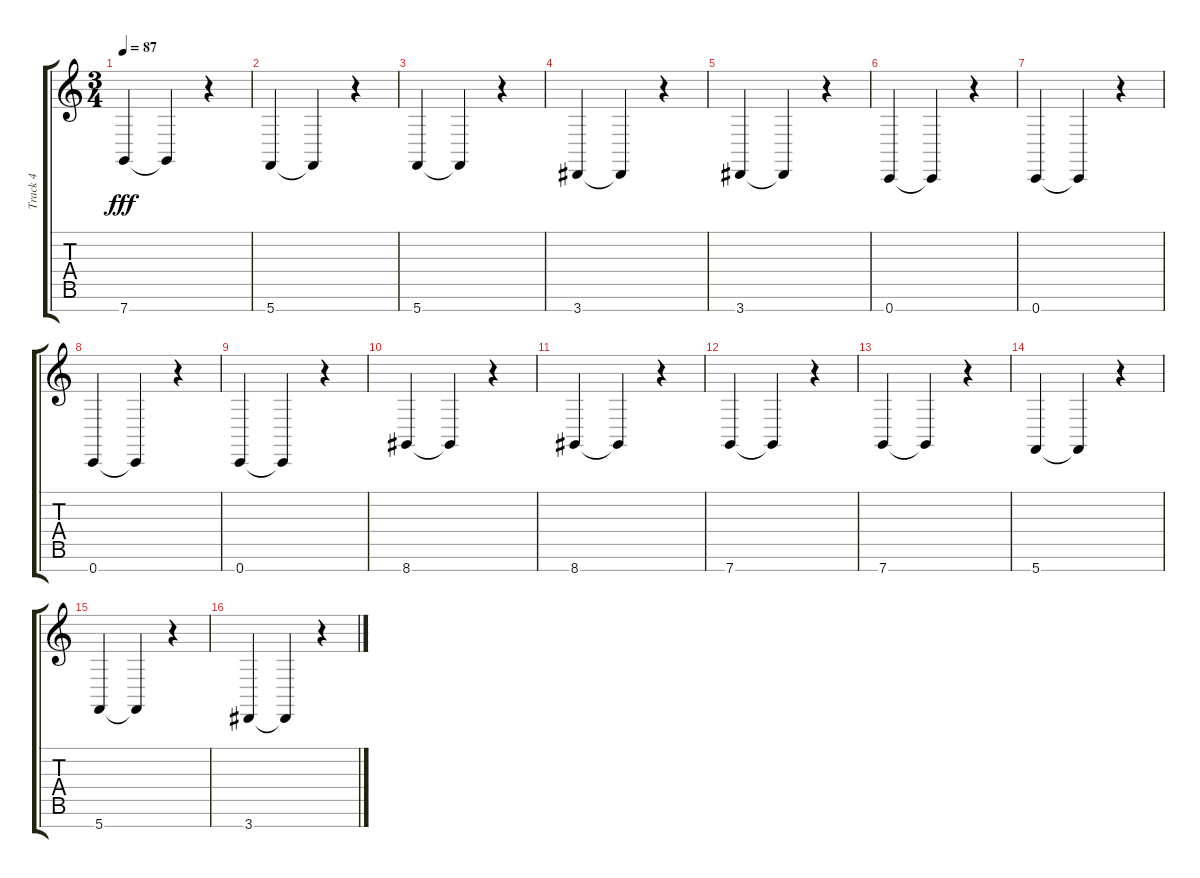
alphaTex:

\track ("Track 4" "Track 4") {instrument timpani}
\staff {score tabs}
\tuning (F4 C4 Ab3 Eb3 Bb2 F2 C2) {hide}
\ts (3 4)
\tempo 87
\clef g2
\ks c
7.7.4{dy fff} 7.7{t}.4 r.4 |
5.7.4 5.7{t}.4 r.4 |
5.7.4 5.7{t}.4 r.4 |
3.7.4 3.7{t}.4 r.4 |
3.7.4 3.7{t}.4 r.4 |
0.7.4 0.7{t}.4 r.4 |
0.7.4 0.7{t}.4 r.4 |
0.7.4 0.7{t}.4 r.4 |
0.7.4 0.7{t}.4 r.4 |
8.7.4 8.7{t}.4 r.4 |
8.7.4 8.7{t}.4 r.4 |
7.7.4 7.7{t}.4 r.4 |
7.7.4 7.7{t}.4 r.4 |
5.7.4 5.7{t}.4 r.4 |
5.7.4 5.7{t}.4 r.4 |
3.7.4 3.7{t}.4 r.4
